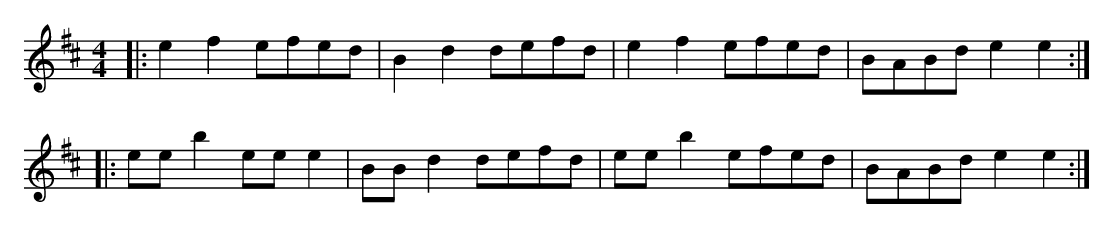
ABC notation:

X:1
M:4/4
K:Edor
|:e2f2 efed|B2 d2 defd|e2f2 efed|BABd e2e2:|
|:ee b2 eee2|BB d2 defd|ee b2 efed|BABd e2e2:|
